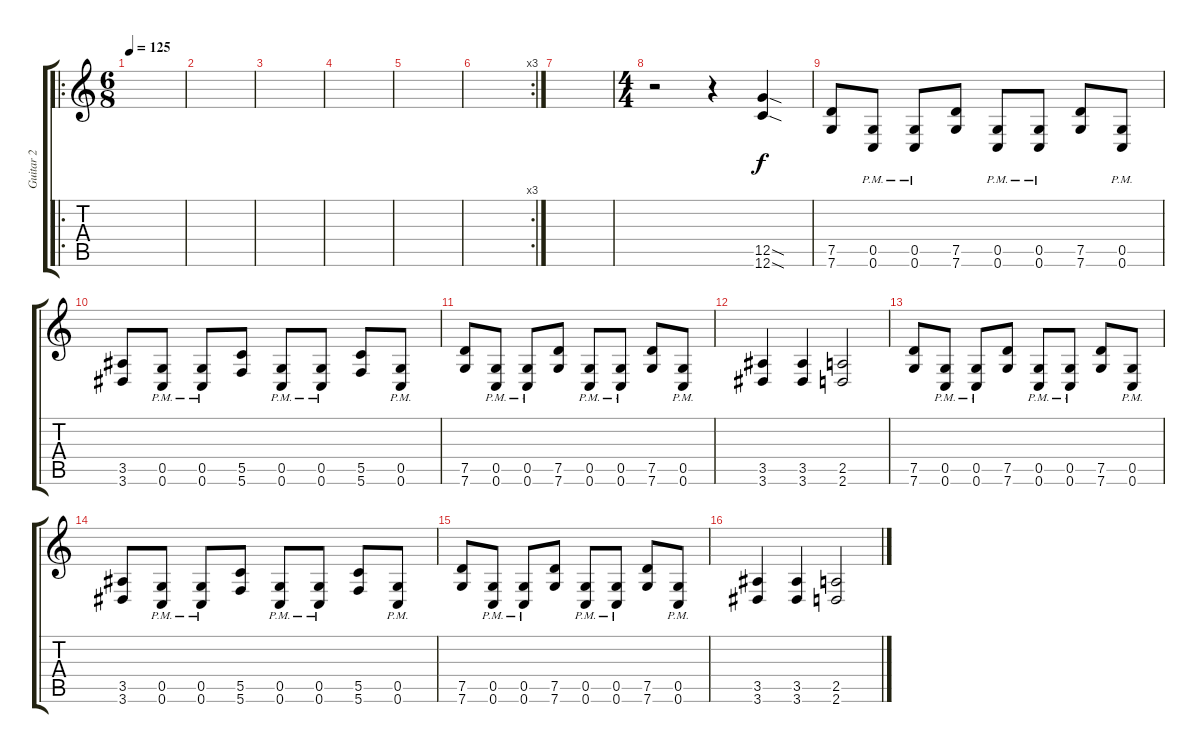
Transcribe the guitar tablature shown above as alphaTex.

\track ("Guitar 2" "Guitar 2") {instrument overdrivenguitar}
\staff {score tabs}
\tuning (D4 A3 F3 C3 G2 C2) {hide}
\ro
\ts (6 8)
\tempo 125
\clef g2
\ks c
|
|
|
|
|
\rc 3
|
|
\ts (4 4)
r.2 r.4 (12.5{sod} 12.6{sod}).4 |
(7.5 7.6).8 (0.5{pm} 0.6{pm}).8 (0.5{pm} 0.6{pm}).8 (7.5 7.6).8 (0.5{pm} 0.6{pm}).8 (0.5{pm} 0.6{pm}).8 (7.5 7.6).8 (0.5 0.6{pm}).8 |
(3.5 3.6).8 (0.5{pm} 0.6{pm}).8 (0.5{pm} 0.6{pm}).8 (5.5 5.6).8 (0.5{pm} 0.6{pm}).8 (0.5{pm} 0.6{pm}).8 (5.5 5.6).8 (0.5 0.6{pm}).8 |
(7.5 7.6).8 (0.5{pm} 0.6{pm}).8 (0.5{pm} 0.6{pm}).8 (7.5 7.6).8 (0.5{pm} 0.6{pm}).8 (0.5{pm} 0.6{pm}).8 (7.5 7.6).8 (0.5 0.6{pm}).8 |
(3.5 3.6).4 (3.5 3.6).4 (2.5 2.6).2 |
(7.5 7.6).8 (0.5{pm} 0.6{pm}).8 (0.5{pm} 0.6{pm}).8 (7.5 7.6).8 (0.5{pm} 0.6{pm}).8 (0.5{pm} 0.6{pm}).8 (7.5 7.6).8 (0.5 0.6{pm}).8 |
(3.5 3.6).8 (0.5{pm} 0.6{pm}).8 (0.5{pm} 0.6{pm}).8 (5.5 5.6).8 (0.5{pm} 0.6{pm}).8 (0.5{pm} 0.6{pm}).8 (5.5 5.6).8 (0.5 0.6{pm}).8 |
(7.5 7.6).8 (0.5{pm} 0.6{pm}).8 (0.5{pm} 0.6{pm}).8 (7.5 7.6).8 (0.5{pm} 0.6{pm}).8 (0.5{pm} 0.6{pm}).8 (7.5 7.6).8 (0.5 0.6{pm}).8 |
(3.5 3.6).4 (3.5 3.6).4 (2.5 2.6).2
